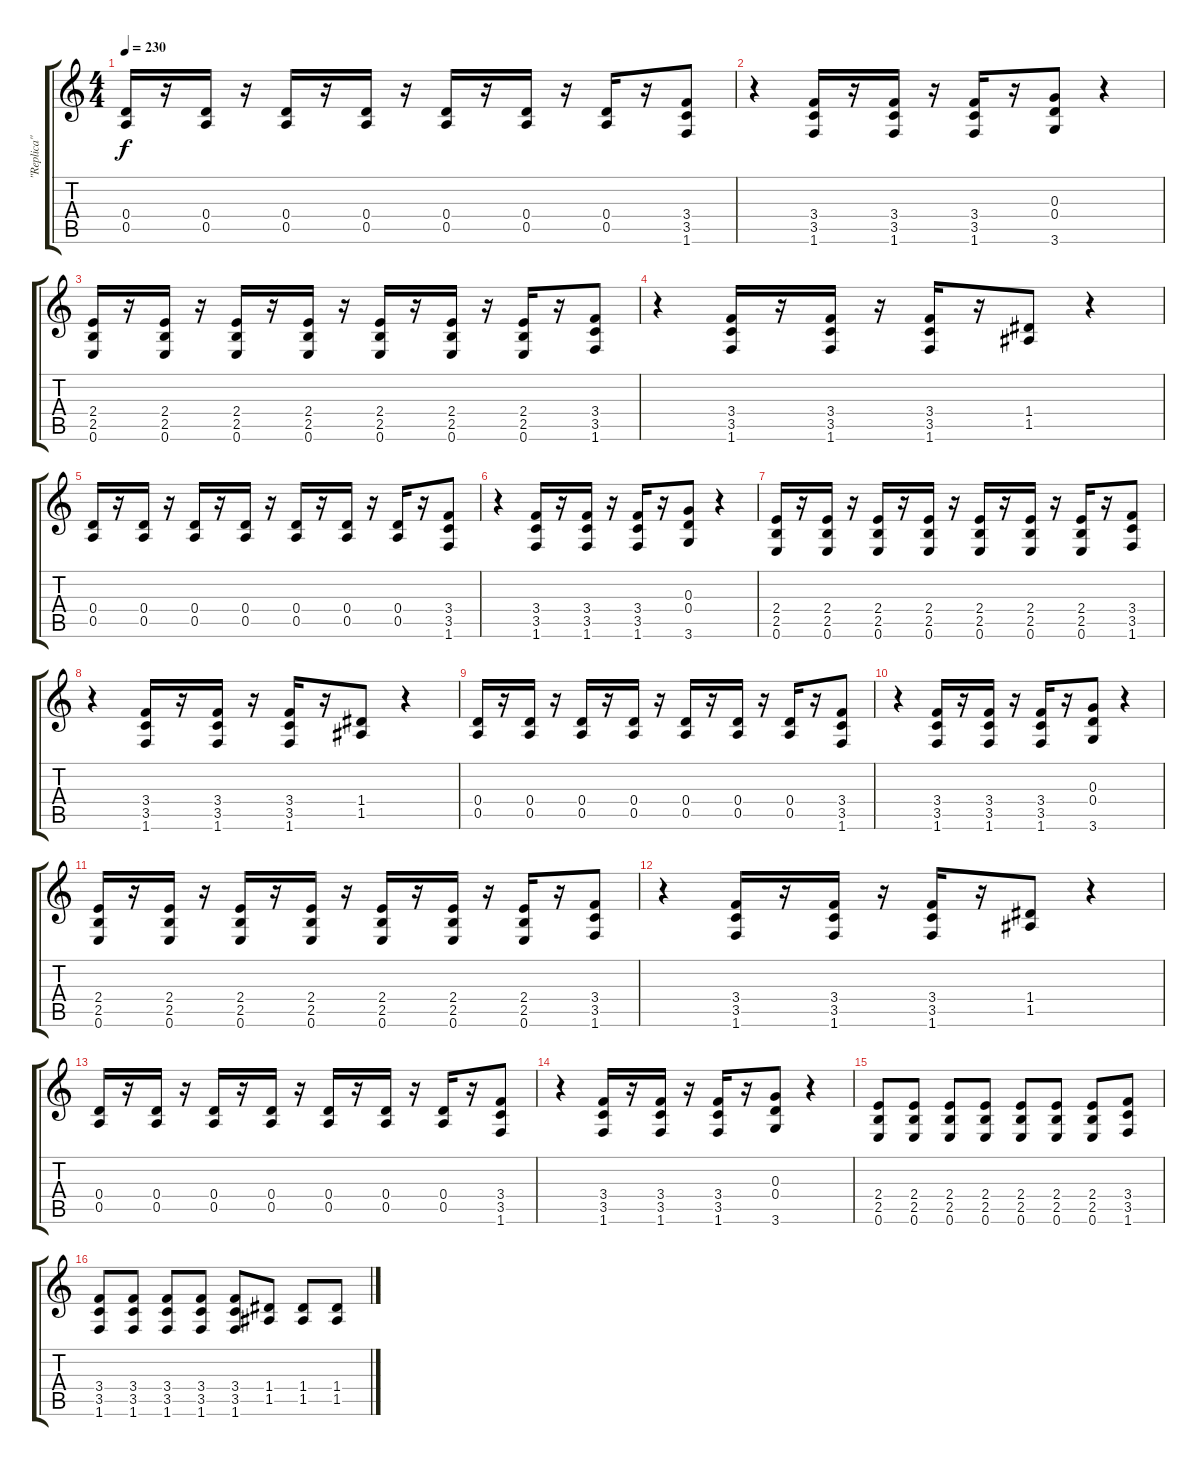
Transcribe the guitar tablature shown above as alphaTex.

\track ("\"Replica\" by Fear Factory" "\"Replica\" ") {instrument overdrivenguitar}
\staff {score tabs}
\tuning (E4 B3 G3 D3 A2 E2) {hide}
\ts (4 4)
\tempo 230
\clef g2
\ks c
(0.4 0.5).16{dy f} r.16 (0.4 0.5).16 r.16 (0.4 0.5).16 r.16 (0.4 0.5).16 r.16 (0.4 0.5).16 r.16 (0.4 0.5).16 r.16 (0.4 0.5).16 r.16 (3.4 3.5 1.6).8 |
r.4 (3.4 3.5 1.6).16 r.16 (3.4 3.5 1.6).16 r.16 (3.4 3.5 1.6).16 r.16 (0.3 0.4 3.6).8 r.4 |
(2.4 2.5 0.6).16 r.16 (2.4 2.5 0.6).16 r.16 (2.4 2.5 0.6).16 r.16 (2.4 2.5 0.6).16 r.16 (2.4 2.5 0.6).16 r.16 (2.4 2.5 0.6).16 r.16 (2.4 2.5 0.6).16 r.16 (3.4 3.5 1.6).8 |
r.4 (3.4 3.5 1.6).16 r.16 (3.4 3.5 1.6).16 r.16 (3.4 3.5 1.6).16 r.16 (1.4 1.5).8 r.4 |
(0.4 0.5).16 r.16 (0.4 0.5).16 r.16 (0.4 0.5).16 r.16 (0.4 0.5).16 r.16 (0.4 0.5).16 r.16 (0.4 0.5).16 r.16 (0.4 0.5).16 r.16 (3.4 3.5 1.6).8 |
r.4 (3.4 3.5 1.6).16 r.16 (3.4 3.5 1.6).16 r.16 (3.4 3.5 1.6).16 r.16 (0.3 0.4 3.6).8 r.4 |
(2.4 2.5 0.6).16 r.16 (2.4 2.5 0.6).16 r.16 (2.4 2.5 0.6).16 r.16 (2.4 2.5 0.6).16 r.16 (2.4 2.5 0.6).16 r.16 (2.4 2.5 0.6).16 r.16 (2.4 2.5 0.6).16 r.16 (3.4 3.5 1.6).8 |
r.4 (3.4 3.5 1.6).16 r.16 (3.4 3.5 1.6).16 r.16 (3.4 3.5 1.6).16 r.16 (1.4 1.5).8 r.4 |
(0.4 0.5).16 r.16 (0.4 0.5).16 r.16 (0.4 0.5).16 r.16 (0.4 0.5).16 r.16 (0.4 0.5).16 r.16 (0.4 0.5).16 r.16 (0.4 0.5).16 r.16 (3.4 3.5 1.6).8 |
r.4 (3.4 3.5 1.6).16 r.16 (3.4 3.5 1.6).16 r.16 (3.4 3.5 1.6).16 r.16 (0.3 0.4 3.6).8 r.4 |
(2.4 2.5 0.6).16 r.16 (2.4 2.5 0.6).16 r.16 (2.4 2.5 0.6).16 r.16 (2.4 2.5 0.6).16 r.16 (2.4 2.5 0.6).16 r.16 (2.4 2.5 0.6).16 r.16 (2.4 2.5 0.6).16 r.16 (3.4 3.5 1.6).8 |
r.4 (3.4 3.5 1.6).16 r.16 (3.4 3.5 1.6).16 r.16 (3.4 3.5 1.6).16 r.16 (1.4 1.5).8 r.4 |
(0.4 0.5).16 r.16 (0.4 0.5).16 r.16 (0.4 0.5).16 r.16 (0.4 0.5).16 r.16 (0.4 0.5).16 r.16 (0.4 0.5).16 r.16 (0.4 0.5).16 r.16 (3.4 3.5 1.6).8 |
r.4 (3.4 3.5 1.6).16 r.16 (3.4 3.5 1.6).16 r.16 (3.4 3.5 1.6).16 r.16 (0.3 0.4 3.6).8 r.4 |
(2.4 2.5 0.6).8 (2.4 2.5 0.6).8 (2.4 2.5 0.6).8 (2.4 2.5 0.6).8 (2.4 2.5 0.6).8 (2.4 2.5 0.6).8 (2.4 2.5 0.6).8 (3.4 3.5 1.6).8 |
(3.4 3.5 1.6).8 (3.4 3.5 1.6).8 (3.4 3.5 1.6).8 (3.4 3.5 1.6).8 (3.4 3.5 1.6).8 (1.4 1.5).8 (1.4 1.5).8 (1.4 1.5).8
